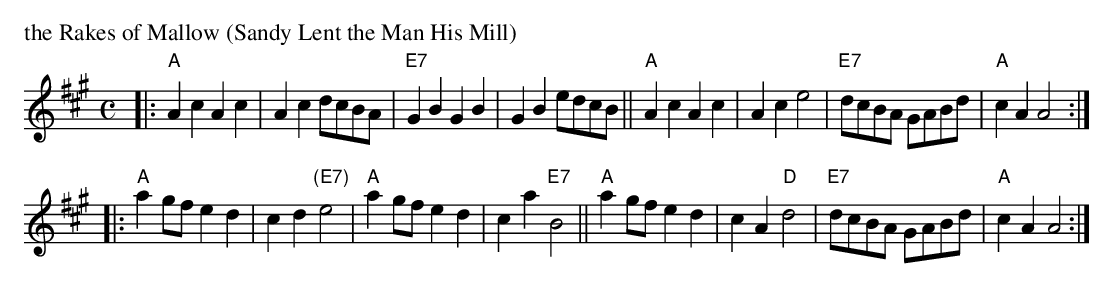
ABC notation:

X:1
P: the Rakes of Mallow (Sandy Lent the Man His Mill)
M: C
L: 1/4
K: A
|: "A"Ac Ac | Ac d/c/B/A/ | "E7"GB GB | GB e/d/c/B/ \
|| "A"Ac Ac | Ac e2 |  "E7"d/c/B/A/ G/A/B/d/ | "A"cA A2 :|
|: "A"ag/f/ ed | cd "(E7)"e2 | "A"ag/f/ ed | ca "E7"B2 \
|| "A"ag/f/ ed | cA "D"d2 | "E7"d/c/B/A/ G/A/B/d/ | "A"cA A2 :|
